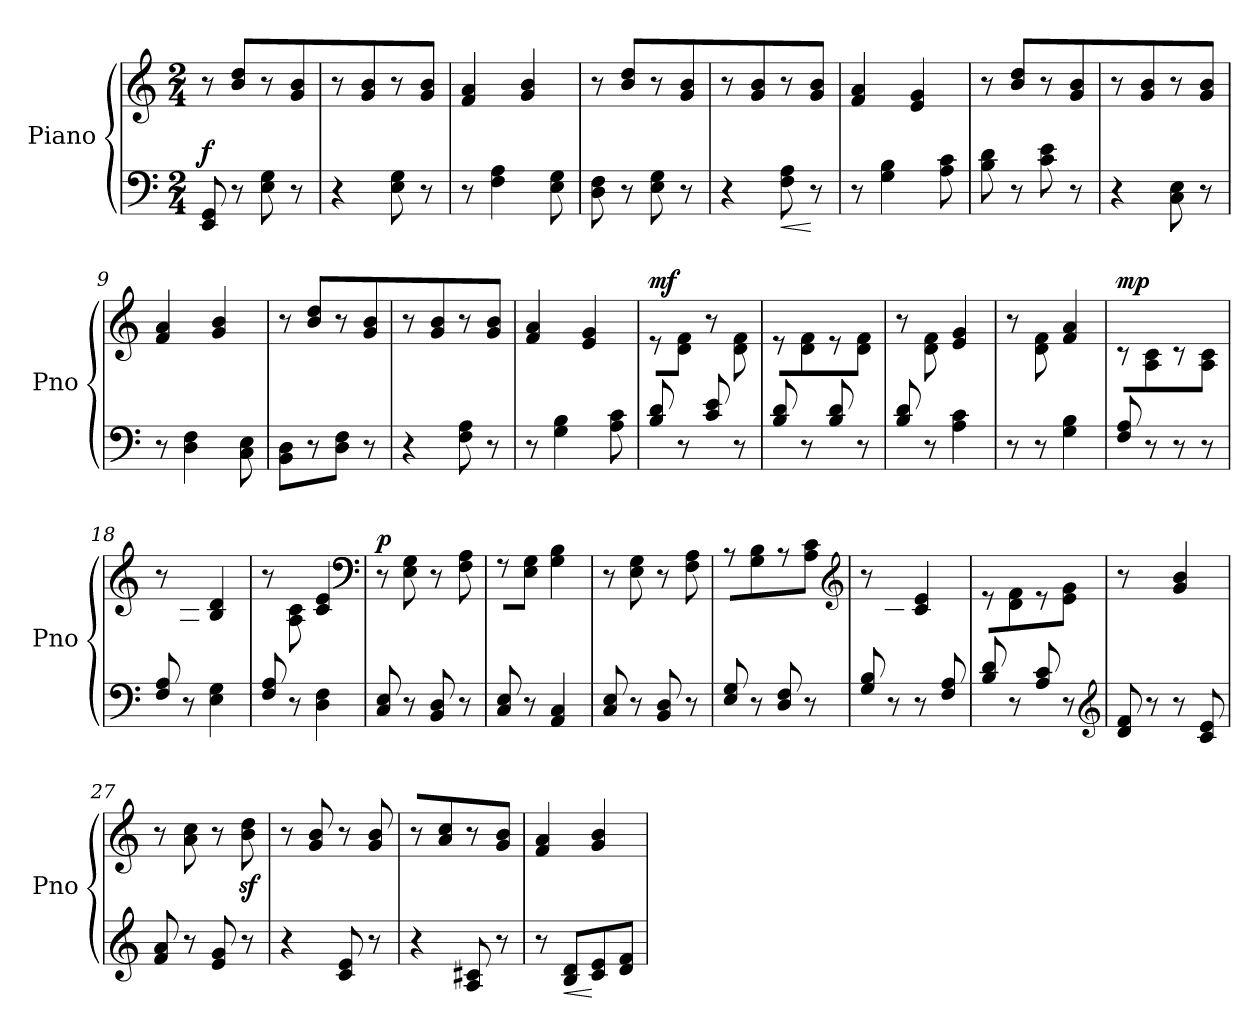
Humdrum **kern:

**kern	**dynam	**kern	**dynam
*part2	*part2	*part1	*part1
*staff2	*staff2	*staff1	*staff1
*I"Piano	*	*I"Piano	*
*I'Pno	*	*I'Pno	*
*clefF4	*	*clefG2	*
*M2/4	*	*M2/4	*
*MM160	*	*MM160	*
=1	=1	=1	=1
!	!LO:DY:a	!	!
8EE/ 8GG/	f	8r	.
8r	.	8b/ 8dd/L	.
8E\ 8G\	.	8r	.
8r	.	8g/ 8b/	.
=2	=2	=2	=2
4r	.	8r	.
.	.	8g/ 8b/	.
8E\ 8G\	.	8r	.
8r	.	8g/ 8b/J	.
=3	=3	=3	=3
8r	.	4f/ 4a/	.
4F\ 4A\	.	.	.
.	.	4g/ 4b/	.
8E\ 8G\	.	.	.
=4	=4	=4	=4
8D\ 8F\	.	8r	.
8r	.	8b/ 8dd/L	.
8E\ 8G\	.	8r	.
8r	.	8g/ 8b/	.
=5	=5	=5	=5
4r	.	8r	.
.	.	8g/ 8b/	.
!	!LO:HP:b	!	!
8F\ 8A\	<	8r	.
8r	[	8g/ 8b/J	.
=6	=6	=6	=6
8r	.	4f/ 4a/	.
4G\ 4B\	.	.	.
.	.	4e/ 4g/	.
8A\ 8c\	.	.	.
!!LO:LB:g=z
=7	=7	=7	=7
8B\ 8d\	.	8r	.
8r	.	8b/ 8dd/L	.
8c\ 8e\	.	8r	.
8r	.	8g/ 8b/	.
=8	=8	=8	=8
4r	.	8r	.
.	.	8g/ 8b/	.
8C\ 8E\	.	8r	.
8r	.	8g/ 8b/J	.
=9	=9	=9	=9
8r	.	4f/ 4a/	.
4D\ 4F\	.	.	.
.	.	4g/ 4b/	.
8C\ 8E\	.	.	.
=10	=10	=10	=10
8BB\ 8D\L	.	8r	.
8r	.	8b/ 8dd/L	.
8D\ 8F\J	.	8r	.
8r	.	8g/ 8b/	.
=11	=11	=11	=11
4r	.	8r	.
.	.	8g/ 8b/	.
8F\ 8A\	.	8r	.
8r	.	8g/ 8b/J	.
=12	=12	=12	=12
8r	.	4f/ 4a/	.
4G\ 4B\	.	.	.
.	.	4e/ 4g/	.
8A\ 8c\	.	.	.
!!LO:LB:g=z
=13	=13	=13	=13
!	!	!	!LO:DY:a
8B/ 8d/	.	8r	mf
8r	.	8d\ 8f\J	.
8c/ 8e/	.	8r	.
8r	.	8d\ 8f\	.
=14	=14	=14	=14
8B/ 8d/	.	8r	.
8r	.	8d\ 8f\	.
8B/ 8d/	.	8r	.
8r	.	8d\ 8f\J	.
=15	=15	=15	=15
*	*	*^	*
8B/ 8d/	.	8r	8ryy	.
8r	.	8ryy	8d\ 8f\	.
4A\ 4c\	.	4e/ 4g/	4ryy	.
=16	=16	=16	=16	=16
8r	.	8r	8ryy	.
8r	.	8ryy	8d\ 8f\	.
4G\ 4B\	.	4f/ 4a/	4ryy	.
=17	=17	=17	=17	=17
!	!	!	!	!LO:DY:a
*	*	*v	*v	*
8F/ 8A/	.	8r	mp
8r	.	8A\ 8c\	.
8r	.	8r	.
8r	.	8A\ 8c\J	.
=18	=18	=18	=18
*	*	*^	*
8F/ 8A/	.	8r	8ryy	.
8r	.	8ryy	8A\ 8c\J	.
4E\ 4G\	.	4B/ 4d/	4ryy	.
!!LO:LB:g=z	!!
=19	=19	=19	=19	=19
8F/ 8A/	.	8r	8ryy	.
8r	.	8ryy	8A\ 8c\	.
4D\ 4F\	.	4c/ 4e/	4ryy	.
*	*	*v	*v	*
*	*	*clefF4	*
=20	=20	=20	=20
*	*	*^	*
!	!	!	!	!LO:DY:a
*	*	*v	*v	*
8C/ 8E/	.	8r	p
8r	.	8E\ 8G\	.
8BB/ 8D/	.	8r	.
8r	.	8F\ 8A\	.
=21	=21	=21	=21
8C/ 8E/	.	8r	.
8r	.	8E\ 8G\J	.
4AA/ 4C/	.	4G\ 4B\	.
=22	=22	=22	=22
8C/ 8E/	.	8r	.
8r	.	8E\ 8G\	.
8BB/ 8D/	.	8r	.
8r	.	8F\ 8A\	.
=23	=23	=23	=23
8E/ 8G/	.	8r	.
8r	.	8G\ 8B\	.
8D/ 8F/	.	8r	.
8r	.	8A\ 8c\J	.
*	*	*clefG2	*
=24	=24	=24	=24
*	*	*^	*
8G/ 8B/	.	8r	8ryy	.
8r	.	8ryy	8B\ 8d\J	.
8r	.	4c/ 4e/	4ryy	.
8F/ 8A/	.	.	.	.
*	*	*v	*v	*
!!LO:LB:g=z
=25	=25	=25	=25
8B/ 8d/	.	8r	.
8r	.	8d\ 8f\	.
8A/ 8c/	.	8r	.
8r	.	8e\ 8g\J	.
*clefG2	*	*	*
=26	=26	=26	=26
*	*	*^	*
8d/ 8f/	.	8r	8ryy	.
8r	.	8ryy	8f\ 8a\J	.
8r	.	4g/ 4b/	4ryy	.
8c/ 8e/	.	.	.	.
*	*	*v	*v	*
=27	=27	=27	=27
8f/ 8a/	.	8r	.
8r	.	8a\ 8cc\	.
8e/ 8g/	.	8r	.
8r	.	8b\z> 8dd\z>	.
=28	=28	=28	=28
4r	.	8r	.
.	.	8g/ 8b/	.
8c/ 8e/	.	8r	.
8r	.	8g/ 8b/	.
=29	=29	=29	=29
4r	.	8r	.
.	.	8a/ 8cc/	.
8A/ 8c#X/	.	8r	.
8r	.	8g/ 8b/J	.
=30	=30	=30	=30
8r	.	4f/ 4a/	.
!	!LO:HP:b	!	!
8B/ 8d/L	<	.	.
8c/ 8e/	[	4g/ 4b/	.
8d/ 8f/J	.	.	.
=	=	=	=
*-	*-	*-	*-
